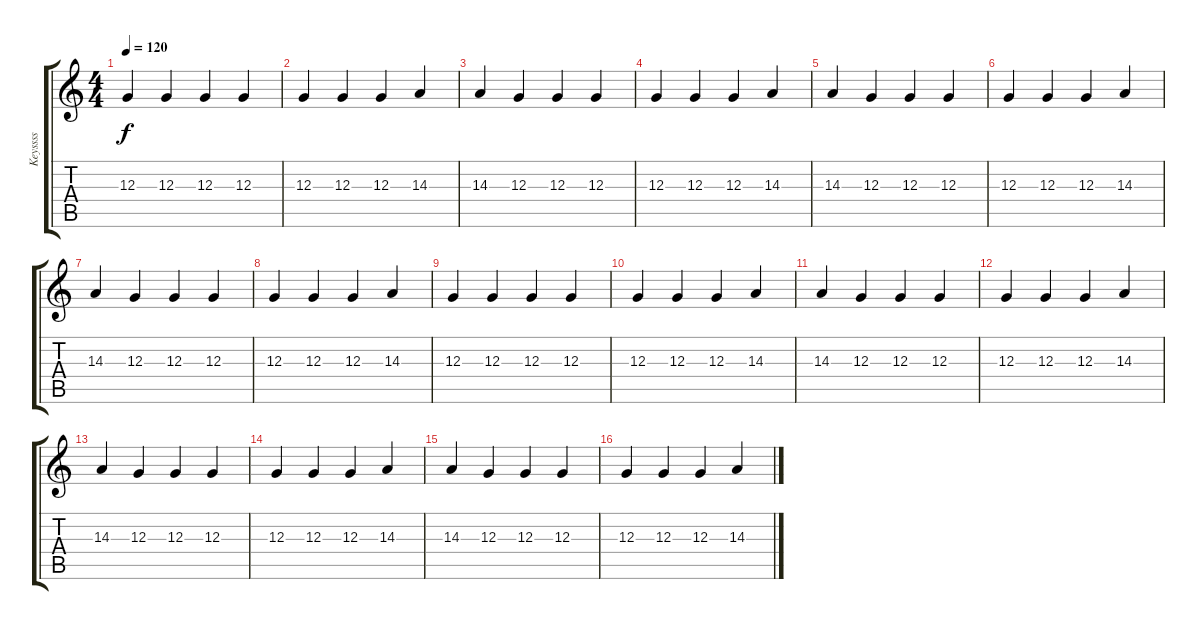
\track ("Keyssss" "Keyssss") {instrument stringensemble1}
\staff {score tabs}
\tuning (E4 B3 G3 D3 A2 E2) {hide}
\ts (4 4)
\tempo 120
\clef g2
\ks c
12.3.4{dy f} 12.3.4 12.3.4 12.3.4 |
12.3.4 12.3.4 12.3.4 14.3.4 |
14.3.4 12.3.4 12.3.4 12.3.4 |
12.3.4 12.3.4 12.3.4 14.3.4 |
14.3.4 12.3.4 12.3.4 12.3.4 |
12.3.4 12.3.4 12.3.4 14.3.4 |
14.3.4 12.3.4 12.3.4 12.3.4 |
12.3.4 12.3.4 12.3.4 14.3.4 |
12.3.4 12.3.4 12.3.4 12.3.4 |
12.3.4 12.3.4 12.3.4 14.3.4 |
14.3.4 12.3.4 12.3.4 12.3.4 |
12.3.4 12.3.4 12.3.4 14.3.4 |
14.3.4 12.3.4 12.3.4 12.3.4 |
12.3.4 12.3.4 12.3.4 14.3.4 |
14.3.4 12.3.4 12.3.4 12.3.4 |
12.3.4 12.3.4 12.3.4 14.3.4
